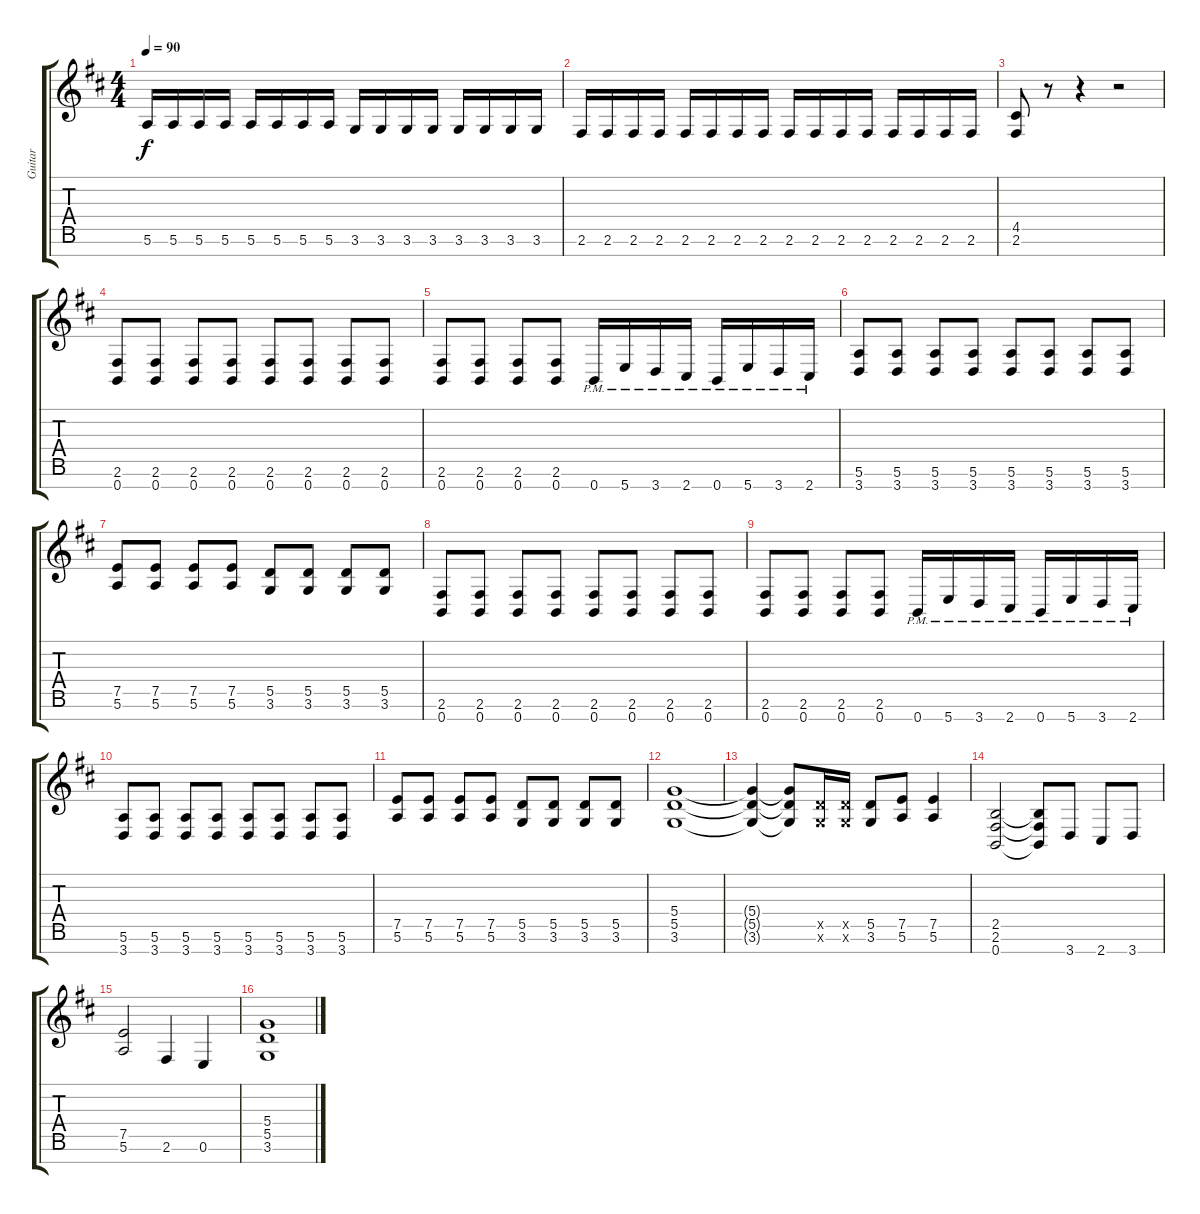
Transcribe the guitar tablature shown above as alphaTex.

\track ("Guitar" "Guitar") {instrument distortionguitar}
\staff {score tabs}
\tuning (E4 B3 G3 D3 A2 E2 B1) {hide}
\ts (4 4)
\tempo 90
\clef g2
\ks bminor
5.6.16{dy f} 5.6.16 5.6.16 5.6.16 5.6.16 5.6.16 5.6.16 5.6.16 3.6.16 3.6.16 3.6.16 3.6.16 3.6.16 3.6.16 3.6.16 3.6.16 |
2.6.16 2.6.16 2.6.16 2.6.16 2.6.16 2.6.16 2.6.16 2.6.16 2.6.16 2.6.16 2.6.16 2.6.16 2.6.16 2.6.16 2.6.16 2.6.16 |
(4.5 2.6).8 r.8 r.4 r.2 |
(2.6 0.7).8 (2.6 0.7).8 (2.6 0.7).8 (2.6 0.7).8 (2.6 0.7).8 (2.6 0.7).8 (2.6 0.7).8 (2.6 0.7).8 |
(2.6 0.7).8 (2.6 0.7).8 (2.6 0.7).8 (2.6 0.7).8 0.7{pm}.16 5.7{pm}.16 3.7{pm}.16 2.7{pm}.16 0.7{pm}.16 5.7{pm}.16 3.7{pm}.16 2.7{pm}.16 |
(5.6 3.7).8 (5.6 3.7).8 (5.6 3.7).8 (5.6 3.7).8 (5.6 3.7).8 (5.6 3.7).8 (5.6 3.7).8 (5.6 3.7).8 |
(7.5 5.6).8 (7.5 5.6).8 (7.5 5.6).8 (7.5 5.6).8 (5.5 3.6).8 (5.5 3.6).8 (5.5 3.6).8 (5.5 3.6).8 |
(2.6 0.7).8 (2.6 0.7).8 (2.6 0.7).8 (2.6 0.7).8 (2.6 0.7).8 (2.6 0.7).8 (2.6 0.7).8 (2.6 0.7).8 |
(2.6 0.7).8 (2.6 0.7).8 (2.6 0.7).8 (2.6 0.7).8 0.7{pm}.16 5.7{pm}.16 3.7{pm}.16 2.7{pm}.16 0.7{pm}.16 5.7{pm}.16 3.7{pm}.16 2.7{pm}.16 |
(5.6 3.7).8 (5.6 3.7).8 (5.6 3.7).8 (5.6 3.7).8 (5.6 3.7).8 (5.6 3.7).8 (5.6 3.7).8 (5.6 3.7).8 |
(7.5 5.6).8 (7.5 5.6).8 (7.5 5.6).8 (7.5 5.6).8 (5.5 3.6).8 (5.5 3.6).8 (5.5 3.6).8 (5.5 3.6).8 |
(5.4 5.5 3.6).1 |
(5.4{t} 5.5{t} 3.6{t}).4 (5.4{t} 5.5{t} 3.6{t}).8 (5.5{x} 3.6{x}).16 (5.5{x} 3.6{x}).16 (5.5 3.6).8 (7.5 5.6).8 (7.5 5.6).4 |
(2.5 2.6 0.7).2 (2.5{t} 2.6{t} 0.7{t}).8 3.7.8 2.7.8 3.7.8 |
(7.5 5.6).2 2.6.4 0.6.4 |
(5.4 5.5 3.6).1
